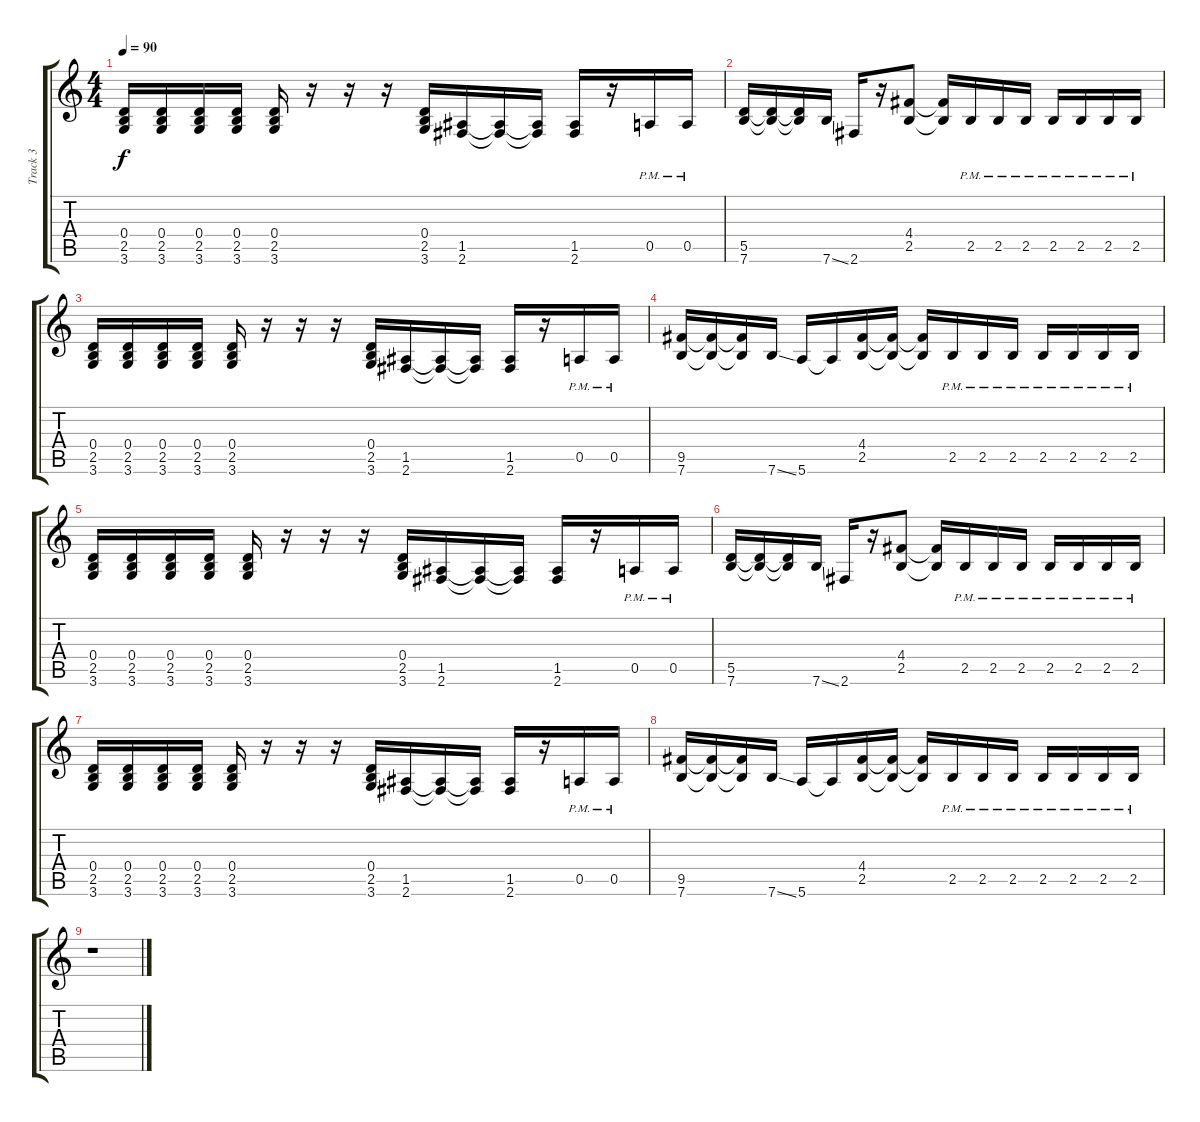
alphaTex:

\track ("Track 3" "Track 3") {instrument overdrivenguitar}
\staff {score tabs}
\tuning (E4 B3 G3 D3 A2 E2) {hide}
\ts (4 4)
\tempo 90
\clef g2
\ks c
(0.4 2.5 3.6).16{dy f} (0.4 2.5 3.6).16 (0.4 2.5 3.6).16 (0.4 2.5 3.6).16 (0.4 2.5 3.6).16 r.16 r.16 r.16 (0.4 2.5 3.6).16 (1.5 2.6).16 (1.5{t} 2.6{t}).16 (1.5{t} 2.6{t}).16 (1.5 2.6).16 r.16 0.5{pm}.16 0.5{pm}.16 |
(5.5 7.6).16 (5.5{t} 7.6{t}).16 (5.5{t} 7.6{t}).16 7.6{ss}.16 2.6.16 r.16 (4.4 2.5).8 (4.4{t} 2.5{t}).16 2.5{pm}.16 2.5{pm}.16 2.5{pm}.16 2.5{pm}.16 2.5{pm}.16 2.5{pm}.16 2.5{pm}.16 |
(0.4 2.5 3.6).16 (0.4 2.5 3.6).16 (0.4 2.5 3.6).16 (0.4 2.5 3.6).16 (0.4 2.5 3.6).16 r.16 r.16 r.16 (0.4 2.5 3.6).16 (1.5 2.6).16 (1.5{t} 2.6{t}).16 (1.5{t} 2.6{t}).16 (1.5 2.6).16 r.16 0.5{pm}.16 0.5{pm}.16 |
(9.5 7.6).16 (9.5{t} 7.6{t}).16 (9.5{t} 7.6{t}).16 7.6{ss}.16 5.6.16 5.6{t}.16 (4.4 2.5).16 (4.4{t} 2.5{t}).16 (4.4{t} 2.5{t}).16 2.5{pm}.16 2.5{pm}.16 2.5{pm}.16 2.5{pm}.16 2.5{pm}.16 2.5{pm}.16 2.5{pm}.16 |
(0.4 2.5 3.6).16 (0.4 2.5 3.6).16 (0.4 2.5 3.6).16 (0.4 2.5 3.6).16 (0.4 2.5 3.6).16 r.16 r.16 r.16 (0.4 2.5 3.6).16 (1.5 2.6).16 (1.5{t} 2.6{t}).16 (1.5{t} 2.6{t}).16 (1.5 2.6).16 r.16 0.5{pm}.16 0.5{pm}.16 |
(5.5 7.6).16 (5.5{t} 7.6{t}).16 (5.5{t} 7.6{t}).16 7.6{ss}.16 2.6.16 r.16 (4.4 2.5).8 (4.4{t} 2.5{t}).16 2.5{pm}.16 2.5{pm}.16 2.5{pm}.16 2.5{pm}.16 2.5{pm}.16 2.5{pm}.16 2.5{pm}.16 |
(0.4 2.5 3.6).16 (0.4 2.5 3.6).16 (0.4 2.5 3.6).16 (0.4 2.5 3.6).16 (0.4 2.5 3.6).16 r.16 r.16 r.16 (0.4 2.5 3.6).16 (1.5 2.6).16 (1.5{t} 2.6{t}).16 (1.5{t} 2.6{t}).16 (1.5 2.6).16 r.16 0.5{pm}.16 0.5{pm}.16 |
(9.5 7.6).16 (9.5{t} 7.6{t}).16 (9.5{t} 7.6{t}).16 7.6{ss}.16 5.6.16 5.6{t}.16 (4.4 2.5).16 (4.4{t} 2.5{t}).16 (4.4{t} 2.5{t}).16 2.5{pm}.16 2.5{pm}.16 2.5{pm}.16 2.5{pm}.16 2.5{pm}.16 2.5{pm}.16 2.5{pm}.16 |
r.1
